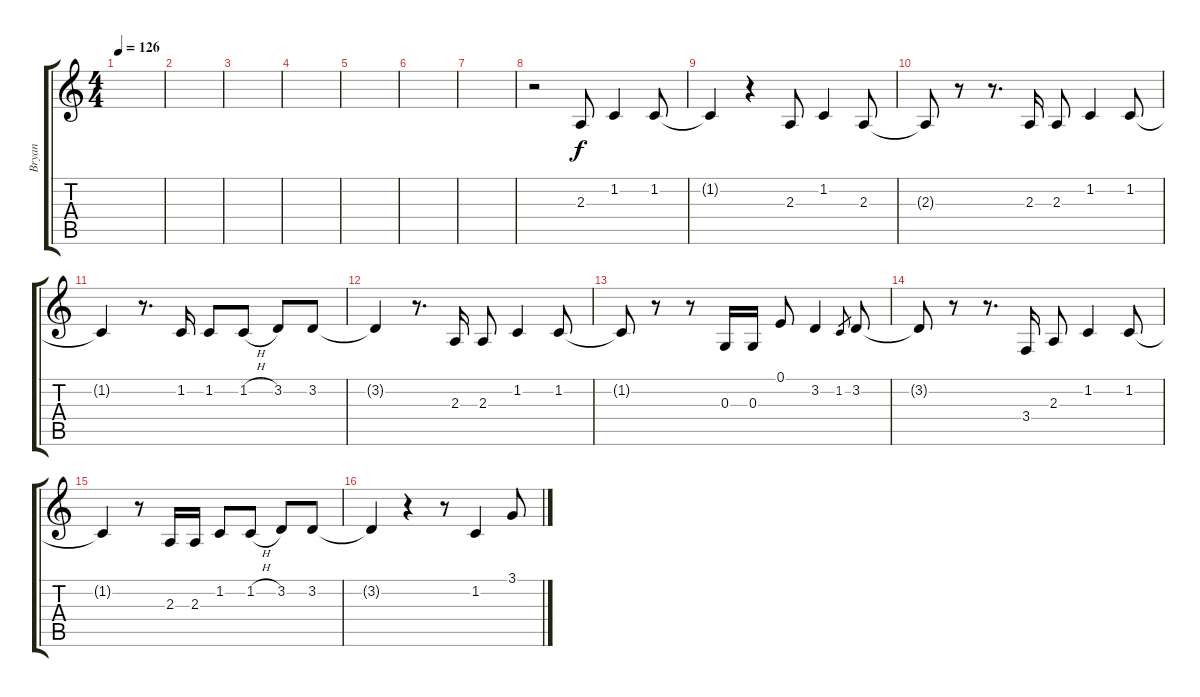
\track ("Bryan" "Bryan") {instrument cello}
\staff {score tabs}
\tuning (E4 B3 G3 D3 A2 E2) {hide}
\ts (4 4)
\tempo 126
\clef g2
\ks c
|
|
|
|
|
|
|
r.2 2.3.8 1.2.4 1.2.8 |
1.2{t}.4 r.4 2.3.8 1.2.4 2.3.8 |
2.3{t}.8 r.8 r.8{d} 2.3.16 2.3.8 1.2.4 1.2.8 |
1.2{t}.4 r.8{d} 1.2.16 1.2.8 1.2{h}.8 3.2.8 3.2.8 |
3.2{t}.4 r.8{d} 2.3.16 2.3.8 1.2.4 1.2.8 |
1.2{t}.8 r.8 r.8 0.3.16 0.3.16 0.1.8 3.2.4 1.2.8{gr} 3.2.8 |
3.2{t}.8 r.8 r.8{d} 3.4.16 2.3.8 1.2.4 1.2.8 |
1.2{t}.4 r.8 2.3.16 2.3.16 1.2.8 1.2{h}.8 3.2.8 3.2.8 |
3.2{t}.4 r.4 r.8 1.2.4 3.1.8
